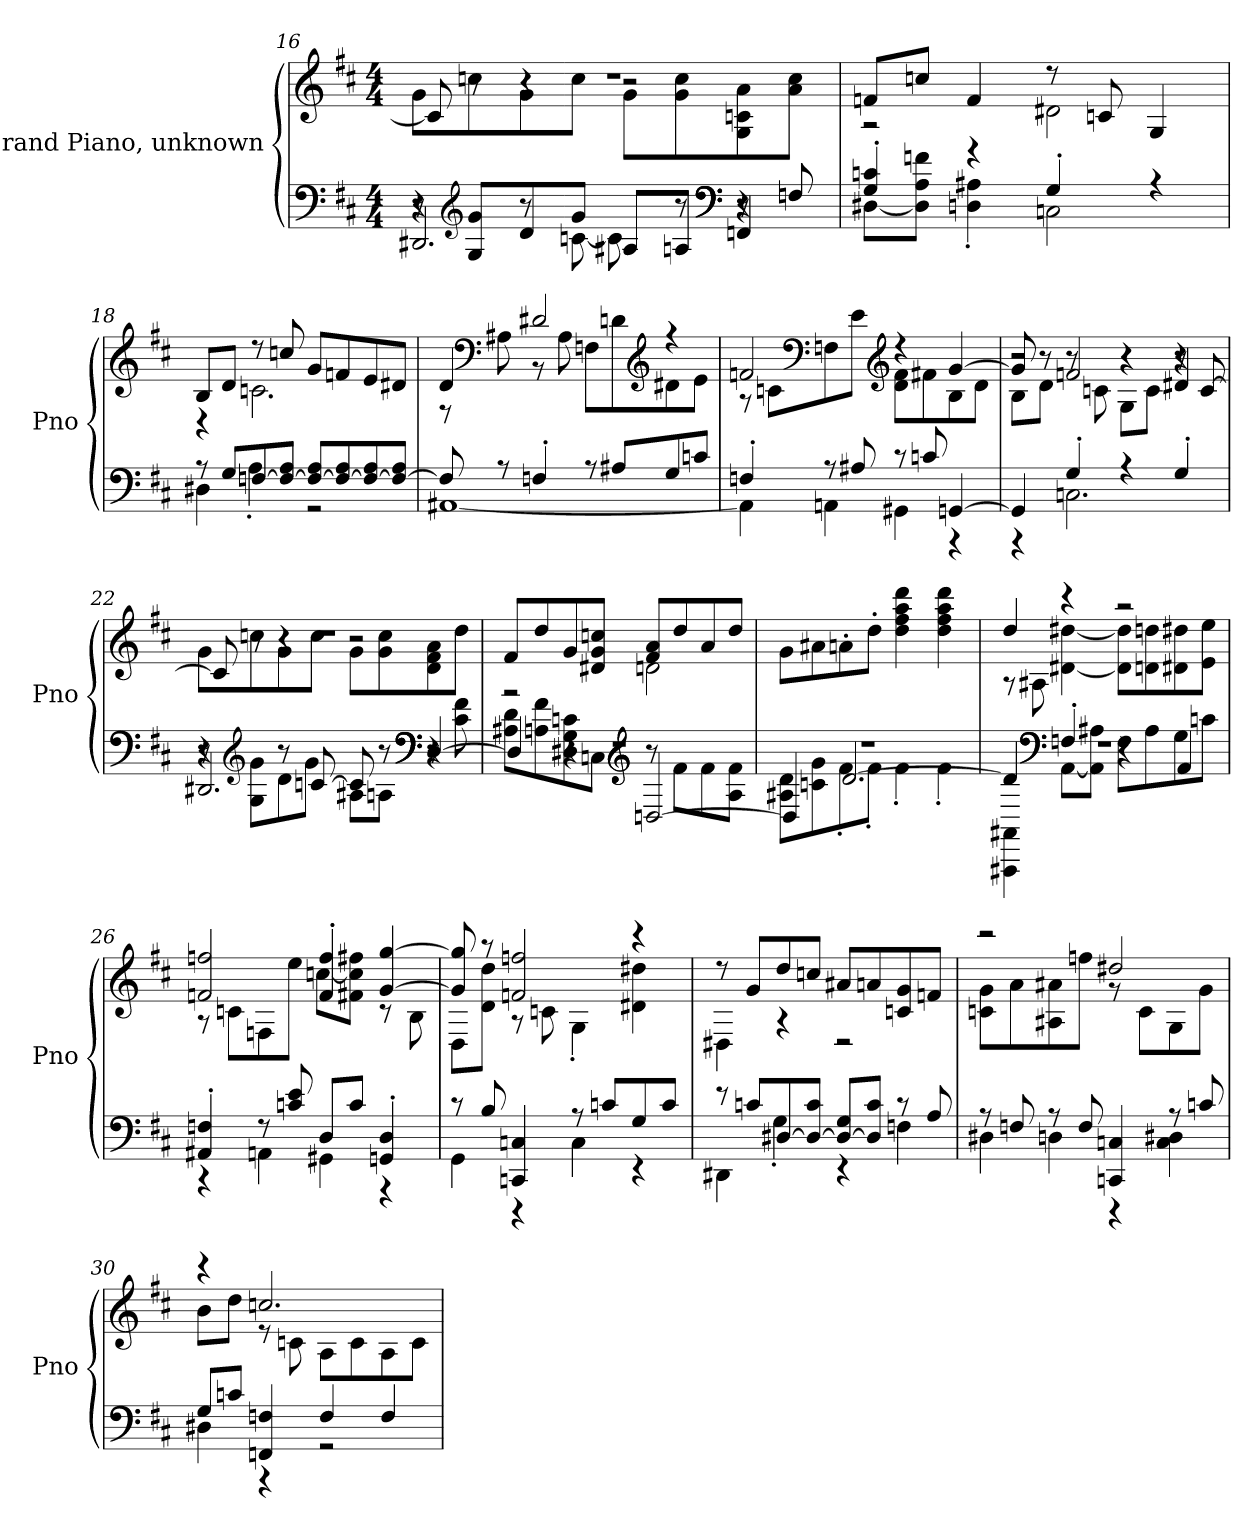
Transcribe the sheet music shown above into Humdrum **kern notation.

**kern	**kern
*part1	*part1
*staff2	*staff1
*I"Grand Piano, unknown	*
*I'Pno	*
*clefF4	*clefG2
*k[f#c#]	*k[f#c#]
*M4/4	*M4/4
=16	=16
*^	*^
*	*^	*	*^
8r	4r	2.DD#X/	1r	8g\L	8c/]
*clefG2	*	*	*	*	*
8G/ 8g/L	.	.	.	8ccn\	8r
8d/	8r	.	.	8g\	4r
8g/J	[8cn\	.	.	8cc\J	.
8A#X/L	8c\]	.	.	8g\L	2r
8An/J	8r	.	.	8g\ 8cc\	.
*clefF4	*	*	*	*	*
8r	4r	4FFn/	.	8G\ 8cn\ 8a\	.
8Fn/	.	.	.	8a\ 8cc\J	.
*	*v	*v	*	*	*
*	*	*	*v	*v
=17	=17	=17	=17
4G/' 4cn/'	[8D#X\L	8fn/L	2r
.	8D#\] 8A\ 8fn\J	8ccn/J	.
4r	4Dn\' 4A#X\'	4f/	.
4G'/	2Cn\	8r	2d#X\
.	.	8cn/	.
4r	.	4G/	.
!!LO:LB:g=z	!!
=18	=18	=18	=18
8r	4D#X\	8B/L	4r
8G/L	.	8d/J	.
[8Fn/	4A'\	8r	2.cn\
8F/_ 8A/J	.	8ccn/	.
8F/_ 8A/L	2r	8g/L	.
8F/_ 8A/	.	8fn/	.
8F/_ 8A/	.	8e/	.
8F/_ 8A/J	.	8d#X/J	.
=19	=19	=19	=19
8F/]	[1AA#X	4d/	8r
*	*	*clefF4	*
8r	.	.	8A#X\
4Fn'/	.	2d#X/	8r
.	.	.	8A#\
8r	.	.	8Fn\L
8A#X/L	.	.	8dn\
*	*	*clefG2	*
8G/	.	4r	8d#X\
8cn/J	.	.	8e\J
=20	=20	=20	=20
4Fn'/	4AA#\]	2fn/	8r
.	.	.	8cn\L
*	*	*clefF4	*
8r	4AAn\	.	8Fn\
8A#X/	.	.	8e\J
*	*	*clefG2	*
8r	4GG#X\	4r	8d\ 8f\L
8cn/	.	.	8f#X\
[4GGn/	4r	[4g/	8B\
.	.	.	8d\J
!!LO:LB:g=z
=21	=21	=21	=21
*	*	*	*^
4GG/]	4r	8g/]	8B\L	2r
.	.	8r	8d\J	.
4G'/	2.Cn\	2fn/	8r	.
.	.	.	8cn\	.
4r	.	.	8G\L	4r
.	.	.	8c\J	.
4G'/	.	4d#X/	4r	8r
.	.	.	.	[8c/
=22	=22	=22	=22	=22
*	*^	*	*	*
4r	8r	2.DD#X/	1r	8g\L	8c/]
*clefG2	*	*	*	*	*
.	8G\ 8g\L	.	.	8ccn\	8r
8r	8d\	.	.	8g\	4r
[8cn/	8g\J	.	.	8cc\J	.
8c/]	8A#X\L	.	.	8g\L	2r
8r	8An\J	.	.	8g\ 8cc\	.
*clefF4	*	*	*	*	*
4r	8r	[4D/	.	8d\ 8f#\ 8a\	.
.	8c\ 8f#\	.	.	8dd\J	.
*	*	*	*	*v	*v
=23	=23	=23	=23	=23
1r	8A#X\ 8d\L	4D/]	8f#/L	2r
.	8An\ 8f#\	.	8dd/	.
.	8D#X\ 8G\ 8cn\	4r	8g/	.
.	8Cn\J	.	8d#X/ 8g/ 8ccn/J	.
*clefG2	*	*	*	*
.	8r	[2Dn/	8f#/ 8a/L	2dn\
.	8f#\L	.	8dd/	.
.	8f#\	.	8a/	.
.	8A\ 8f#\J	.	8dd/J	.
*	*	*	*v	*v
!!LO:LB:g=z
=24	=24	=24	=24
1r	8A#X\ 8d\L	4D/]	8g\L
.	8cn\ 8g\	.	8a#X\
.	8f#'\	[2.d/	8an'\
.	8f#'\J	.	8dd'\J
.	4f#'\	.	4dd\ 4ff#\ 4aa\ 4ddd\
.	4f#'\	.	4dd\ 4ff#\ 4aa\ 4ddd\
=25	=25	=25	=25
*	*	*	*^
1r	4AAA#X\ 4AA#X\	4d/]	4dd/	8r
.	.	.	.	8A#X\
*clefF4	*	*	*	*
.	[8AA#\L	4Fn'/	4r	[4d#X\ [4dd#X\
.	8AA#\] 8A#X\J	.	.	.
.	8F\L	4r	2r	8d#\] 8dd#\]L
.	8A#\	.	.	8dn\ 8ddn\
.	8G\	4AA#/	.	8d#X\ 8dd#X\
.	8cn\J	.	.	8e\ 8ee\J
*	*v	*v	*	*
=26	=26	=26	=26
4AA#X/' 4Fn/'	4r	2fn/ 2ffn/	8r
.	.	.	8cn\L
8r	4AAn\	.	8Fn\
8cn/ 8e/	.	.	8ee\J
8D/L	4GG#X\	4f/' 4ff/'	[8ccn\L
8c/J	.	.	8f#X\ 8cc\] 8ff#X\J
4GGn/' 4D/'	4r	[4g/ [4gg/	8r
.	.	.	8B\
!!LO:PB:g=z	!!
=27	=27	=27	=27
8r	4GG\	8g/] 8gg/]	8D\L
8B/	.	8r	8d\ 8dd\J
4CCn/ 4Cn/	4r	2fn/ 2ffn/	8r
.	.	.	8cn\
8r	4C\	.	4G'\
8cn/L	.	.	.
8G/	4r	4r	4d#X\ 4dd#X\
8c/J	.	.	.
=28	=28	=28	=28
8r	4DD#X\	8r	4D#X\
8cn/L	.	8g/L	.
[8D#X/	4G'\	8dd/	4r
8D#/_ 8c/J	.	8ccn/J	.
8D#/_ 8G/L	4r	8a#X/L	2r
8D#/] 8c/J	.	8an/	.
8r	4Fn\	8cn/ 8g/	.
8A/	.	8fn/J	.
=29	=29	=29	=29
8r	4D#X\	2r	8cn\ 8g\L
8Fn/	.	.	8a\
8r	4Dn\	.	8A#X\ 8a#X\
8F/	.	.	8ffn\J
4CCn/ 4Cn/	4r	2dd#X/	8r
.	.	.	8c\L
8r	4C\ 4D#X\	.	8G\
8cn/	.	.	8g\J
!!LO:LB:g=z	!!
=30	=30	=30	=30
8G/L	4D#X\	4r	8b\L
8cn/J	.	.	8dd\J
4FFn/ 4Fn/	4r	2.ccn/	8r
.	.	.	8cn\
4F/	2r	.	8A\L
.	.	.	8c\
4F/	.	.	8A\
.	.	.	8c\J
*v	*v	*	*
*	*v	*v
=	=
*-	*-
